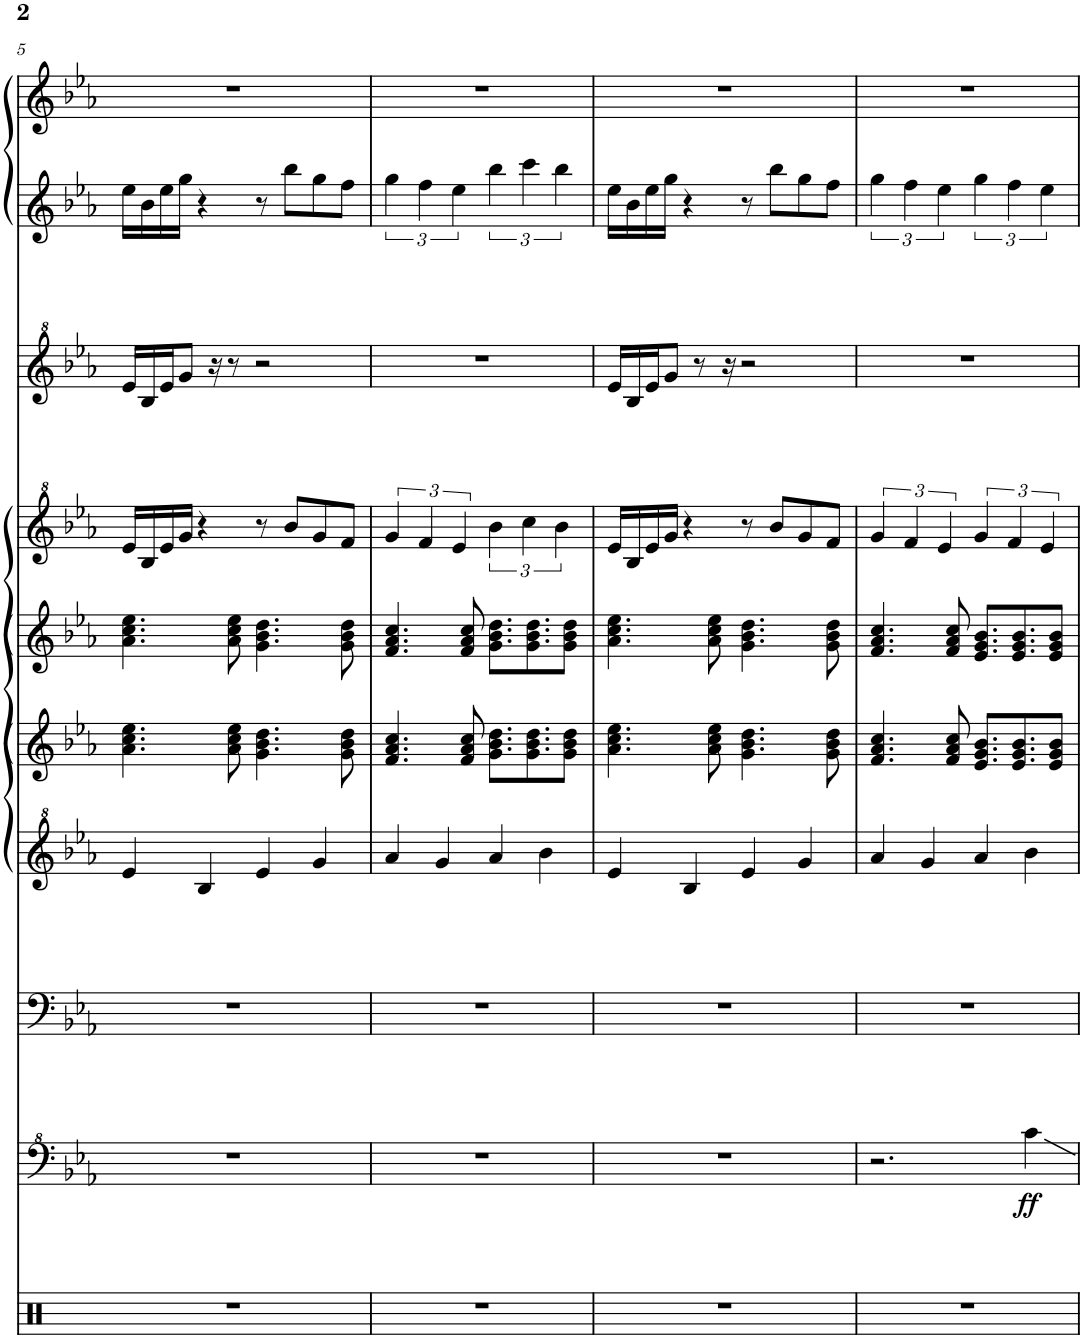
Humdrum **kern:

**kern	**kern	**dynam	**kern	**kern	**kern	**kern	**kern	**kern	**kern	**kern
*part10	*part9	*part9	*part8	*part7	*part6	*part5	*part4	*part3	*part2	*part1
*staff10	*staff9	*staff9	*staff8	*staff7	*staff6	*staff5	*staff4	*staff3	*staff2	*staff1
*I"Batterie	*I"Basse électrique	*	*I"Basse électrique fretless	*I"Guitare électrique	*I"Synthétiseur de maillets	*I"Piano 2	*I"Piano 1	*I"Violon	*I"Flûte	*I"Synthétiseur de maillets
*	*	*	*	*	*	*I'Pno	*I'Pno	*I'Vln	*I'Fl	*
!!LO:PB:g=z
*clefX	*clefF^4	*	*clefF4	*clefG^2	*clefG2	*clefG2	*clefG^2	*clefG^2	*clefG2	*clefG2
*	*Trd7c12	*	*Trd7c12	*	*	*	*	*	*	*
*k[]	*k[b-e-a-]	*	*k[b-e-a-]	*k[b-e-a-]	*k[b-e-a-]	*k[b-e-a-]	*k[b-e-a-]	*k[b-e-a-]	*k[b-e-a-]	*k[b-e-a-]
*M4/4	*M4/4	*	*M4/4	*M4/4	*M4/4	*M4/4	*M4/4	*M4/4	*M4/4	*M4/4
=5	=5	=5	=5	=5	=5	=5	=5	=5	=5	=5
1r	1r	.	1r	4ee-/	4.a-\ 4.cc\ 4.ee-\	4.a-\ 4.cc\ 4.ee-\	16ee-/LL	16ee-/LL	16ee-\LL	1r
.	.	.	.	.	.	.	16b-/	16b-/	16b-\	.
.	.	.	.	.	.	.	16ee-/	16ee-/J	16ee-\	.
.	.	.	.	.	.	.	16gg/JJ	8gg/J	16gg\JJ	.
.	.	.	.	4b-/	.	.	4r	.	4r	.
.	.	.	.	.	.	.	.	16r	.	.
.	.	.	.	.	8a-\ 8cc\ 8ee-\	8a-\ 8cc\ 8ee-\	.	8r	.	.
.	.	.	.	4ee-/	4.g\ 4.b-\ 4.dd\	4.g\ 4.b-\ 4.dd\	8r	2r	8r	.
.	.	.	.	.	.	.	8bb-/L	.	8bb-\L	.
.	.	.	.	4gg/	.	.	8gg/	.	8gg\	.
.	.	.	.	.	8g\ 8b-\ 8dd\	8g\ 8b-\ 8dd\	8ff/J	.	8ff\J	.
=6	=6	=6	=6	=6	=6	=6	=6	=6	=6	=6
1r	1r	.	1r	4aa-/	4.f/ 4.a-/ 4.cc/	4.f/ 4.a-/ 4.cc/	6gg/	1r	6gg\	1r
.	.	.	.	.	.	.	6ff/	.	6ff\	.
.	.	.	.	4gg/	.	.	.	.	.	.
.	.	.	.	.	.	.	6ee-/	.	6ee-\	.
.	.	.	.	.	8f/ 8a-/ 8cc/	8f/ 8a-/ 8cc/	.	.	.	.
.	.	.	.	4aa-/	8.g\ 8.b-\ 8.dd\L	8.g\ 8.b-\ 8.dd\L	6bb-\	.	6bb-\	.
.	.	.	.	.	.	.	6ccc\	.	6ccc\	.
.	.	.	.	.	8.g\ 8.b-\ 8.dd\	8.g\ 8.b-\ 8.dd\	.	.	.	.
.	.	.	.	4bb-\	.	.	.	.	.	.
.	.	.	.	.	.	.	6bb-\	.	6bb-\	.
.	.	.	.	.	8g\ 8b-\ 8dd\J	8g\ 8b-\ 8dd\J	.	.	.	.
=7	=7	=7	=7	=7	=7	=7	=7	=7	=7	=7
1r	1r	.	1r	4ee-/	4.a-\ 4.cc\ 4.ee-\	4.a-\ 4.cc\ 4.ee-\	16ee-/LL	16ee-/LL	16ee-\LL	1r
.	.	.	.	.	.	.	16b-/	16b-/	16b-\	.
.	.	.	.	.	.	.	16ee-/	16ee-/J	16ee-\	.
.	.	.	.	.	.	.	16gg/JJ	8gg/J	16gg\JJ	.
.	.	.	.	4b-/	.	.	4r	.	4r	.
.	.	.	.	.	.	.	.	8r	.	.
.	.	.	.	.	8a-\ 8cc\ 8ee-\	8a-\ 8cc\ 8ee-\	.	.	.	.
.	.	.	.	.	.	.	.	16r	.	.
.	.	.	.	4ee-/	4.g\ 4.b-\ 4.dd\	4.g\ 4.b-\ 4.dd\	8r	2r	8r	.
.	.	.	.	.	.	.	8bb-/L	.	8bb-\L	.
.	.	.	.	4gg/	.	.	8gg/	.	8gg\	.
.	.	.	.	.	8g\ 8b-\ 8dd\	8g\ 8b-\ 8dd\	8ff/J	.	8ff\J	.
=8	=8	=8	=8	=8	=8	=8	=8	=8	=8	=8
1r	2.r	.	1r	4aa-/	4.f/ 4.a-/ 4.cc/	4.f/ 4.a-/ 4.cc/	6gg/	1r	6gg\	1r
.	.	.	.	.	.	.	6ff/	.	6ff\	.
.	.	.	.	4gg/	.	.	.	.	.	.
.	.	.	.	.	.	.	6ee-/	.	6ee-\	.
.	.	.	.	.	8f/ 8a-/ 8cc/	8f/ 8a-/ 8cc/	.	.	.	.
.	.	.	.	4aa-/	8.e-/ 8.g/ 8.b-/L	8.e-/ 8.g/ 8.b-/L	6gg/	.	6gg\	.
.	.	.	.	.	.	.	6ff/	.	6ff\	.
.	.	.	.	.	8.e-/ 8.g/ 8.b-/	8.e-/ 8.g/ 8.b-/	.	.	.	.
!	!	!LO:DY:b	!	!	!	!	!	!	!	!
.	4cc\	ff	.	4bb-\	.	.	.	.	.	.
.	.	.	.	.	.	.	6ee-/	.	6ee-\	.
.	.	.	.	.	8e-/ 8g/ 8b-/J	8e-/ 8g/ 8b-/J	.	.	.	.
=	=	=	=	=	=	=	=	=	=	=
*-	*-	*-	*-	*-	*-	*-	*-	*-	*-	*-
